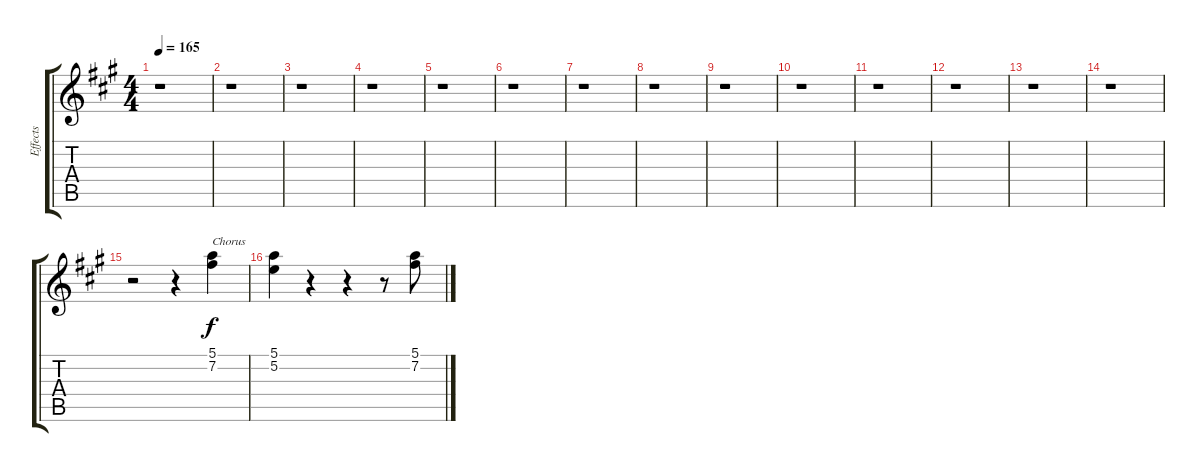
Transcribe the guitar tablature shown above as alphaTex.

\track ("Effects" "Effects") {instrument electricguitarmuted}
\staff {score tabs}
\tuning (E4 B3 G3 D3 A2 E2) {hide}
\ts (4 4)
\tempo 165
\clef g2
\ks a
r.1{dy f} |
r.1 |
r.1 |
r.1 |
r.1 |
r.1 |
r.1 |
r.1 |
r.1 |
r.1 |
r.1 |
r.1 |
r.1 |
r.1 |
r.2 r.4 (5.1 7.2).4{txt "Chorus" instrument choiraahs} |
(5.1 5.2).4 r.4 r.4 r.8 (5.1 7.2).8
